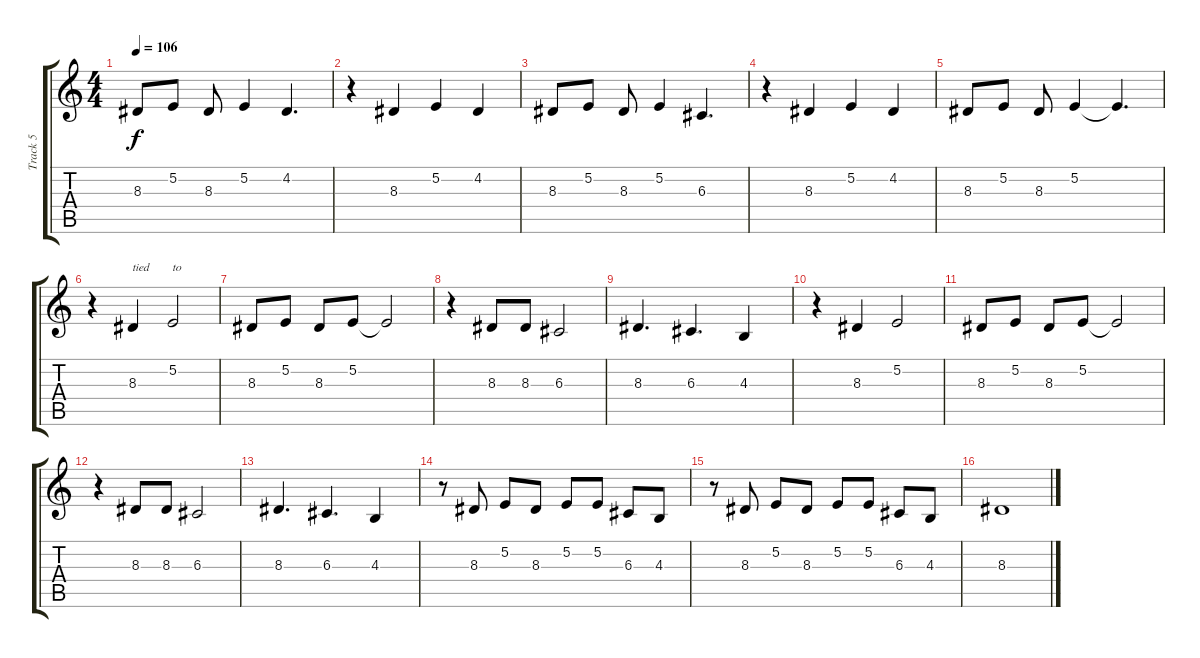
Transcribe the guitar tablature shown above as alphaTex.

\track ("Track 5" "Track 5") {instrument flute}
\staff {score tabs}
\tuning (E4 B3 G3 D3 A2 E2) {hide}
\ts (4 4)
\tempo 106
\clef g2
\ks c
8.3.8{dy f} 5.2.8 8.3.8 5.2.4 4.2.4{d} |
r.4 8.3.4 5.2.4 4.2.4 |
8.3.8 5.2.8 8.3.8 5.2.4 6.3.4{d} |
r.4 8.3.4 5.2.4 4.2.4 |
8.3.8 5.2.8 8.3.8 5.2.4 5.2{t}.4{d} |
r.4 8.3.4{txt "tied"} 5.2.2{txt "to"} |
8.3.8 5.2.8 8.3.8 5.2.8 5.2{t}.2 |
r.4 8.3.8 8.3.8 6.3.2 |
8.3.4{d} 6.3.4{d} 4.3.4 |
r.4 8.3.4 5.2.2 |
8.3.8 5.2.8 8.3.8 5.2.8 5.2{t}.2 |
r.4 8.3.8 8.3.8 6.3.2 |
8.3.4{d} 6.3.4{d} 4.3.4 |
r.8 8.3.8 5.2.8 8.3.8 5.2.8 5.2.8 6.3.8 4.3.8 |
r.8 8.3.8 5.2.8 8.3.8 5.2.8 5.2.8 6.3.8 4.3.8 |
8.3.1
